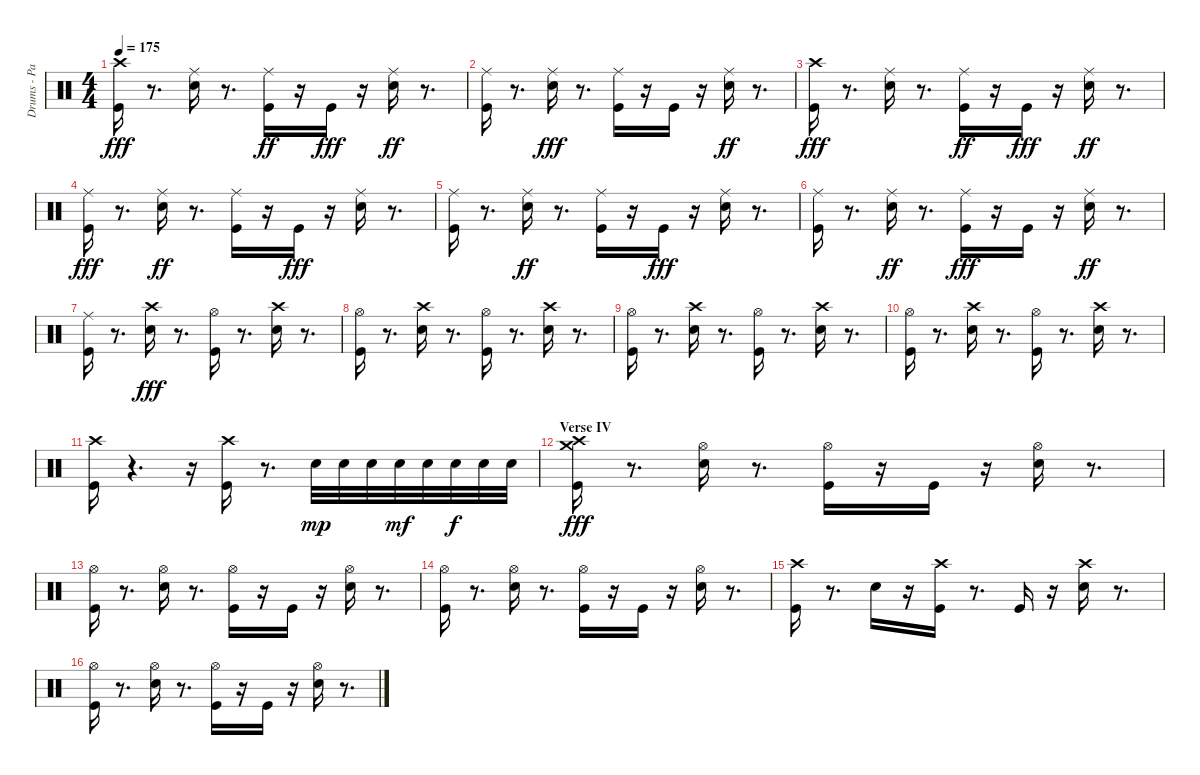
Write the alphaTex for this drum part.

\track ("Drums - Paice" "Drums - Pa") {instrument percussion}
\staff {score}
\articulation defaults
\ts (4 4)
\tempo 175
\clef neutral
\ks c
("Crash high (hit)" "Kick (hit)").16{dy fff} r.8{d} ("Ride (middle)" "Snare (hit) 2").16 r.8{d} ("Kick (hit)" "Ride (middle)").16{dy ff} r.16 "Kick (hit)".16{dy fff} r.16 ("Snare (hit) 2" "Ride (middle)").16{dy ff} r.8{d} |
("Kick (hit)" "Ride (middle)").16 r.8{d} ("Ride (middle)" "Snare (hit) 2").16{dy fff} r.8{d} ("Ride (middle)" "Kick (hit)").16 r.16 "Kick (hit)".16 r.16 ("Snare (hit) 2" "Ride (middle)").16{dy ff} r.8{d} |
("Crash high (hit)" "Kick (hit)").16{dy fff} r.8{d} ("Ride (middle)" "Snare (hit) 2").16 r.8{d} ("Kick (hit)" "Ride (middle)").16{dy ff} r.16 "Kick (hit)".16{dy fff} r.16 ("Snare (hit) 2" "Ride (middle)").16{dy ff} r.8{d} |
("Ride (middle)" "Kick (hit)").16{dy fff} r.8{d} ("Snare (hit) 2" "Ride (middle)").16{dy ff} r.8{d} ("Kick (hit)" "Ride (middle)").16 r.16 "Kick (hit)".16{dy fff} r.16 ("Ride (middle)" "Snare (hit) 2").16 r.8{d} |
("Ride (middle)" "Kick (hit)").16 r.8{d} ("Snare (hit) 2" "Ride (middle)").16{dy ff} r.8{d} ("Kick (hit)" "Ride (middle)").16 r.16 "Kick (hit)".16{dy fff} r.16 ("Ride (middle)" "Snare (hit) 2").16 r.8{d} |
("Ride (middle)" "Kick (hit)").16 r.8{d} ("Snare (hit) 2" "Ride (middle)").16{dy ff} r.8{d} ("Ride (middle)" "Kick (hit)").16{dy fff} r.16 "Kick (hit)".16 r.16 ("Snare (hit) 2" "Ride (middle)").16{dy ff} r.8{d} |
("Kick (hit)" "Ride (middle)").16 r.8{d} ("Crash high (hit)" "Snare (hit) 2").16{dy fff} r.8{d} ("Hi-Hat (open)" "Kick (hit)").16 r.8{d} ("Crash high (hit)" "Snare (hit) 2").16 r.8{d} |
("Hi-Hat (open)" "Kick (hit)").16 r.8{d} ("Crash high (hit)" "Snare (hit) 2").16 r.8{d} ("Kick (hit)" "Hi-Hat (open)").16 r.8{d} ("Crash high (hit)" "Snare (hit) 2").16 r.8{d} |
("Kick (hit)" "Hi-Hat (open)").16 r.8{d} ("Snare (hit) 2" "Crash high (hit)").16 r.8{d} ("Kick (hit)" "Hi-Hat (open)").16 r.8{d} ("Crash high (hit)" "Snare (hit) 2").16 r.8{d} |
("Kick (hit)" "Hi-Hat (open)").16 r.8{d} ("Snare (hit) 2" "Crash high (hit)").16 r.8{d} ("Kick (hit)" "Hi-Hat (open)").16 r.8{d} ("Crash high (hit)" "Snare (hit) 2").16 r.8{d} |
("Crash high (hit)" "Kick (hit)").16 r.4{d} r.16 ("Crash high (hit)" "Kick (hit)").16 r.8{d} "Snare (hit) 2".32{dy mp} "Snare (hit) 2".32 "Snare (hit) 2".32 "Snare (hit) 2".32{dy mf} "Snare (hit) 2".32 "Snare (hit) 2".32{dy f} "Snare (hit) 2".32 "Snare (hit) 2".32 |
\section ("" "Verse IV")
("Crash high (hit)" "Kick (hit)" "Crash medium (hit)").16{dy fff} r.8{d} ("Hi-Hat (open)" "Snare (hit) 2").16 r.8{d} ("Kick (hit)" "Hi-Hat (open)").16 r.16 "Kick (hit)".16 r.16 ("Snare (hit) 2" "Hi-Hat (open)").16 r.8{d} |
("Kick (hit)" "Hi-Hat (open)").16 r.8{d} ("Snare (hit) 2" "Hi-Hat (open)").16 r.8{d} ("Hi-Hat (open)" "Kick (hit)").16 r.16 "Kick (hit)".16 r.16 ("Snare (hit) 2" "Hi-Hat (open)").16 r.8{d} |
("Hi-Hat (open)" "Kick (hit)").16 r.8{d} ("Hi-Hat (open)" "Snare (hit) 2").16 r.8{d} ("Hi-Hat (open)" "Kick (hit)").16 r.16 "Kick (hit)".16 r.16 ("Snare (hit) 2" "Hi-Hat (open)").16 r.8{d} |
("Crash high (hit)" "Kick (hit)").16 r.8{d} "Snare (hit) 2".16 r.16 ("Crash high (hit)" "Kick (hit)").16 r.8{d} "Kick (hit)".16 r.16 ("Snare (hit) 2" "Crash high (hit)").16 r.8{d} |
("Hi-Hat (open)" "Kick (hit)").16 r.8{d} ("Hi-Hat (open)" "Snare (hit) 2").16 r.8{d} ("Hi-Hat (open)" "Kick (hit)").16 r.16 "Kick (hit)".16 r.16 ("Snare (hit) 2" "Hi-Hat (open)").16 r.8{d}
